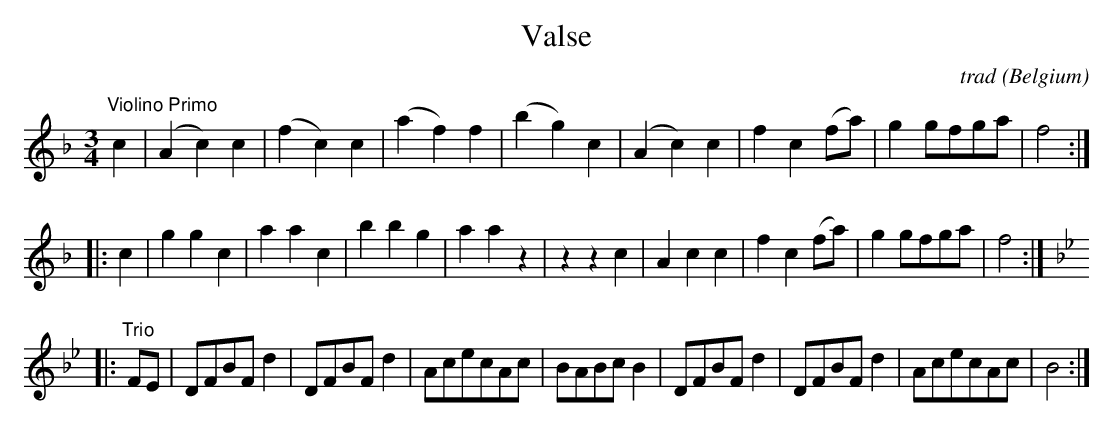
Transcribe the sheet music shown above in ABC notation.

X:1
T:Valse
C:trad
O:Belgium
M:3/4
K:Fmaj
L:1/8
[V:1]"Violino Primo"
c2|(A2c2)c2|(f2c2)c2|(a2f2)f2|(b2g2)c2|(A2c2)c2|f2c2(fa)|g2gfga|f4:|
|:c2|g2g2c2|a2a2c2|b2b2g2|a2a2z2|z2z2c2|A2c2c2|f2c2(fa)|g2gfga|f4:|
K:Bbmaj
|:"Trio"FE|DFBFd2|DFBFd2|AcecAc|BABcB2|DFBFd2|DFBFd2|AcecAc|B4:|]
